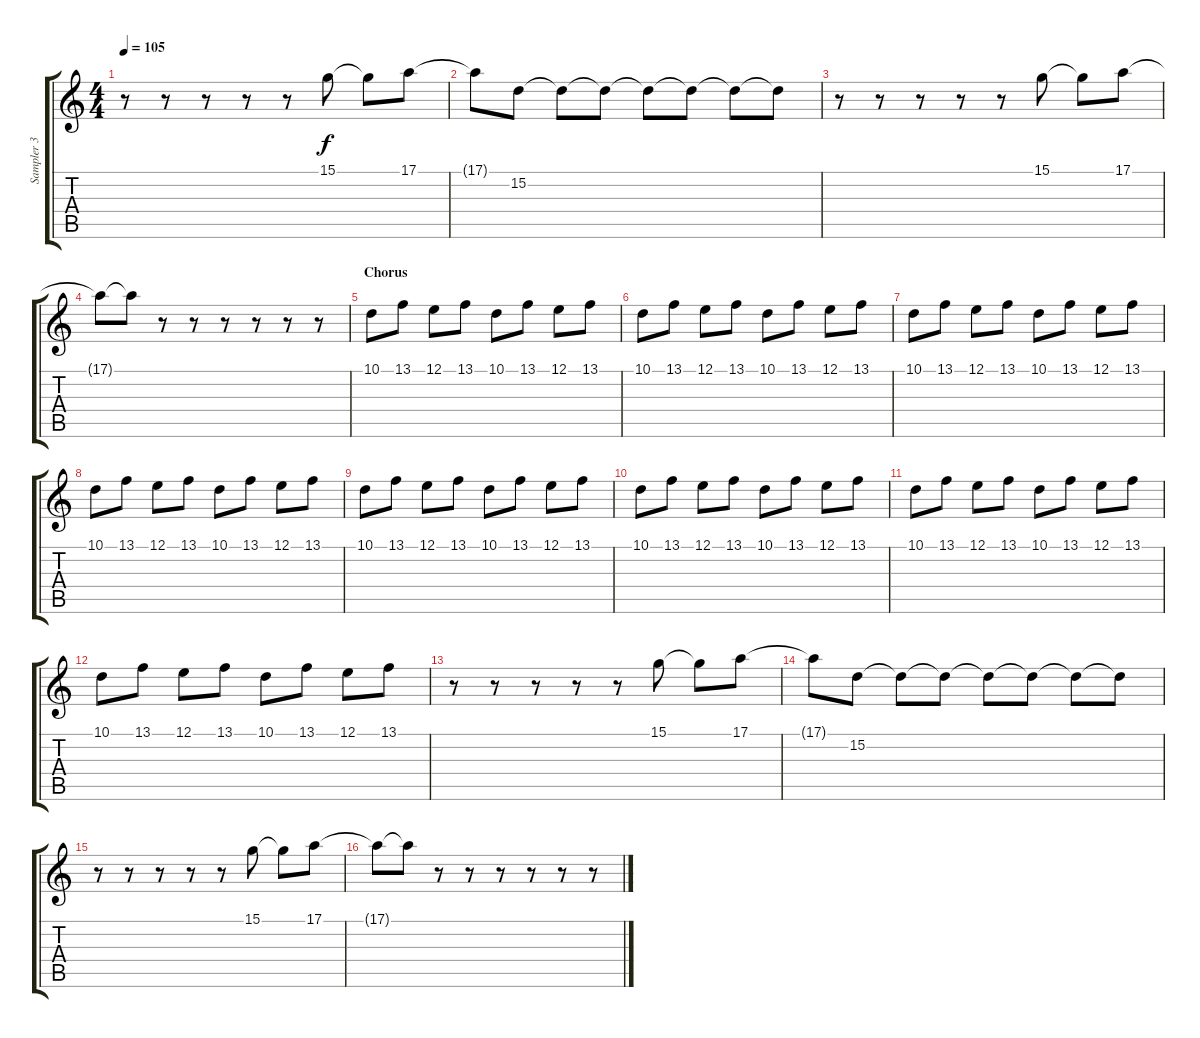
\track ("Sampler 3 " "Sampler 3 ") {instrument vibraphone}
\staff {score tabs}
\tuning (E4 B3 G3 D3 A2 E2) {hide}
\ts (4 4)
\tempo 105
\clef g2
\ks c
r.8{dy f volume 8 instrument vibraphone} r.8 r.8 r.8 r.8 15.1.8 15.1{t}.8 17.1.8 |
17.1{t}.8 15.2.8 15.2{t}.8 15.2{t}.8 15.2{t}.8 15.2{t}.8 15.2{t}.8 15.2{t}.8 |
r.8{volume 8 instrument vibraphone} r.8 r.8 r.8 r.8 15.1.8 15.1{t}.8 17.1.8 |
17.1{t}.8 17.1{t}.8 r.8 r.8 r.8 r.8 r.8 r.8 |
\section ("" "Chorus")
10.1.8{volume 8 instrument acousticgrandpiano} 13.1.8 12.1.8 13.1.8 10.1.8 13.1.8 12.1.8 13.1.8 |
10.1.8{volume 8 instrument acousticgrandpiano} 13.1.8 12.1.8 13.1.8 10.1.8 13.1.8 12.1.8 13.1.8 |
10.1.8{volume 8 instrument acousticgrandpiano} 13.1.8 12.1.8 13.1.8 10.1.8 13.1.8 12.1.8 13.1.8 |
10.1.8{volume 8 instrument acousticgrandpiano} 13.1.8 12.1.8 13.1.8 10.1.8 13.1.8 12.1.8 13.1.8 |
10.1.8{volume 8 instrument acousticgrandpiano} 13.1.8 12.1.8 13.1.8 10.1.8 13.1.8 12.1.8 13.1.8 |
10.1.8{volume 8 instrument acousticgrandpiano} 13.1.8 12.1.8 13.1.8 10.1.8 13.1.8 12.1.8 13.1.8 |
10.1.8{volume 8 instrument acousticgrandpiano} 13.1.8 12.1.8 13.1.8 10.1.8 13.1.8 12.1.8 13.1.8 |
10.1.8{volume 8 instrument acousticgrandpiano} 13.1.8 12.1.8 13.1.8 10.1.8 13.1.8 12.1.8 13.1.8 |
r.8{volume 8 instrument vibraphone} r.8 r.8 r.8 r.8 15.1.8 15.1{t}.8 17.1.8 |
17.1{t}.8 15.2.8 15.2{t}.8 15.2{t}.8 15.2{t}.8 15.2{t}.8 15.2{t}.8 15.2{t}.8 |
r.8{volume 8 instrument vibraphone} r.8 r.8 r.8 r.8 15.1.8 15.1{t}.8 17.1.8 |
17.1{t}.8 17.1{t}.8 r.8 r.8 r.8 r.8 r.8 r.8
